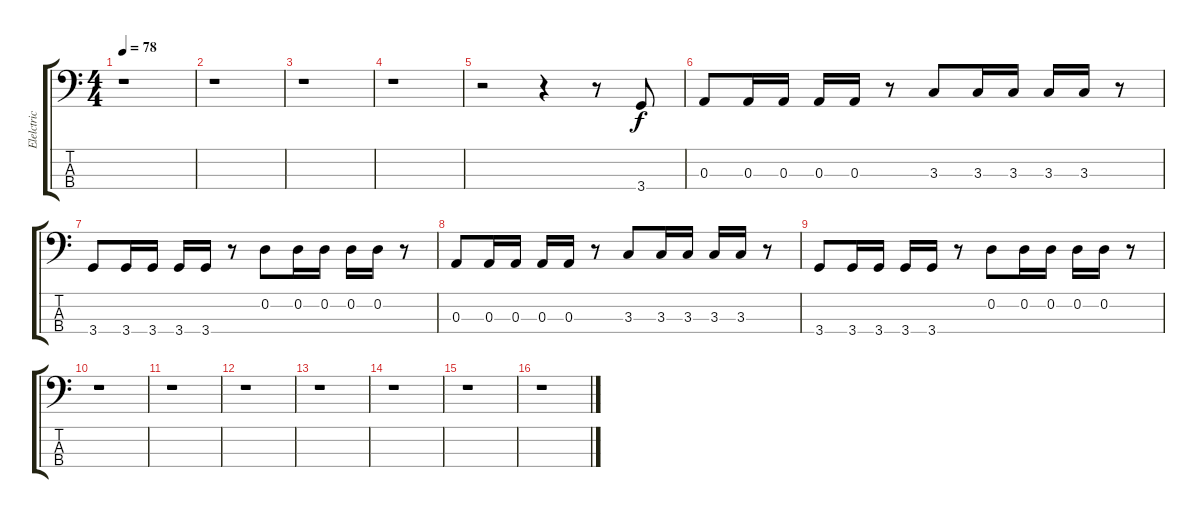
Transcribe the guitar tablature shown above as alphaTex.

\track ("Elelctric Bass" "Elelctric ") {instrument electricbassfinger}
\staff {score tabs}
\tuning (G2 D2 A1 E1) {hide}
\ts (4 4)
\tempo 78
\clef f4
\ks c
r.1{dy f instrument electricbassfinger} |
r.1 |
r.1 |
r.1 |
r.2 r.4 r.8 3.4.8 |
0.3.8 0.3.16 0.3.16 0.3.16 0.3.16 r.8 3.3.8 3.3.16 3.3.16 3.3.16 3.3.16 r.8 |
3.4.8 3.4.16 3.4.16 3.4.16 3.4.16 r.8 0.2.8 0.2.16 0.2.16 0.2.16 0.2.16 r.8 |
0.3.8 0.3.16 0.3.16 0.3.16 0.3.16 r.8 3.3.8 3.3.16 3.3.16 3.3.16 3.3.16 r.8 |
3.4.8 3.4.16 3.4.16 3.4.16 3.4.16 r.8 0.2.8 0.2.16 0.2.16 0.2.16 0.2.16 r.8 |
r.1 |
r.1 |
r.1 |
r.1 |
r.1 |
r.1 |
r.1
